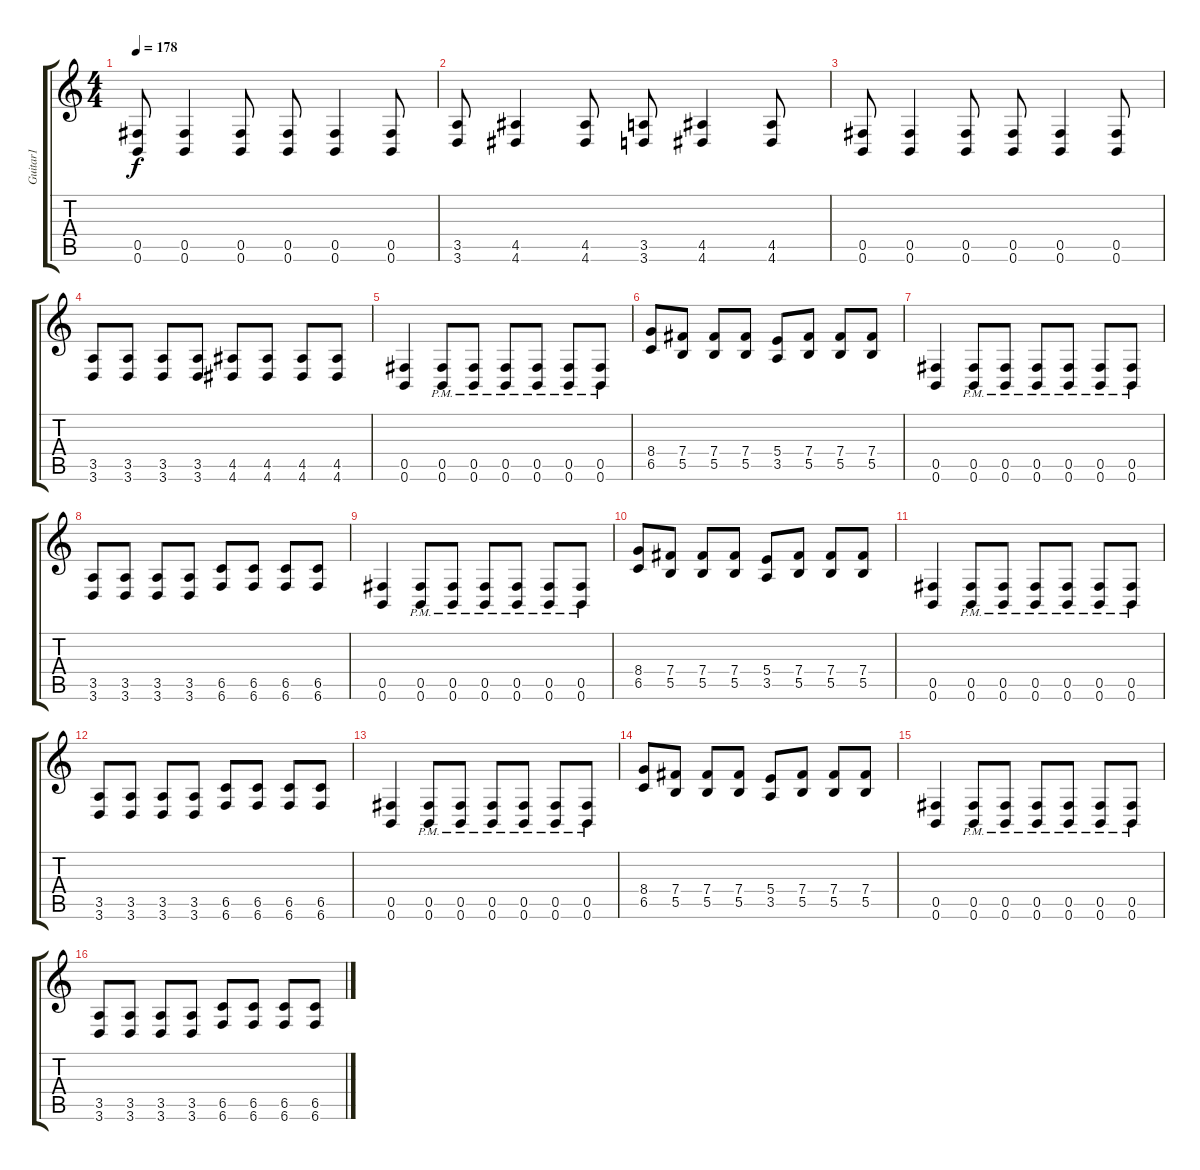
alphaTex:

\track ("Guitar1" "Guitar1") {instrument distortionguitar}
\staff {score tabs}
\tuning (Db4 Ab3 E3 B2 Gb2 B1) {hide}
\ts (4 4)
\tempo 178
\clef g2
\ks c
(0.5 0.6).8{dy f} (0.5 0.6).4 (0.5 0.6).8 (0.5 0.6).8 (0.5 0.6).4 (0.5 0.6).8 |
(3.5 3.6).8 (4.5 4.6).4 (4.5 4.6).8 (3.5 3.6).8 (4.5 4.6).4 (4.5 4.6).8 |
(0.5 0.6).8 (0.5 0.6).4 (0.5 0.6).8 (0.5 0.6).8 (0.5 0.6).4 (0.5 0.6).8 |
(3.5 3.6).8 (3.5 3.6).8 (3.5 3.6).8 (3.5 3.6).8 (4.5 4.6).8 (4.5 4.6).8 (4.5 4.6).8 (4.5 4.6).8 |
(0.5 0.6).4 (0.5{pm} 0.6{pm}).8 (0.5{pm} 0.6{pm}).8 (0.5{pm} 0.6{pm}).8 (0.5{pm} 0.6{pm}).8 (0.5{pm} 0.6{pm}).8 (0.5{pm} 0.6{pm}).8 |
(8.4 6.5).8 (7.4 5.5).8 (7.4 5.5).8 (7.4 5.5).8 (5.4 3.5).8 (7.4 5.5).8 (7.4 5.5).8 (7.4 5.5).8 |
(0.5 0.6).4 (0.5{pm} 0.6{pm}).8 (0.5{pm} 0.6{pm}).8 (0.5{pm} 0.6{pm}).8 (0.5{pm} 0.6{pm}).8 (0.5{pm} 0.6{pm}).8 (0.5{pm} 0.6{pm}).8 |
(3.5 3.6).8 (3.5 3.6).8 (3.5 3.6).8 (3.5 3.6).8 (6.5 6.6).8 (6.5 6.6).8 (6.5 6.6).8 (6.5 6.6).8 |
(0.5 0.6).4 (0.5{pm} 0.6{pm}).8 (0.5{pm} 0.6{pm}).8 (0.5{pm} 0.6{pm}).8 (0.5{pm} 0.6{pm}).8 (0.5{pm} 0.6{pm}).8 (0.5{pm} 0.6{pm}).8 |
(8.4 6.5).8 (7.4 5.5).8 (7.4 5.5).8 (7.4 5.5).8 (5.4 3.5).8 (7.4 5.5).8 (7.4 5.5).8 (7.4 5.5).8 |
(0.5 0.6).4 (0.5{pm} 0.6{pm}).8 (0.5{pm} 0.6{pm}).8 (0.5{pm} 0.6{pm}).8 (0.5{pm} 0.6{pm}).8 (0.5{pm} 0.6{pm}).8 (0.5{pm} 0.6{pm}).8 |
(3.5 3.6).8 (3.5 3.6).8 (3.5 3.6).8 (3.5 3.6).8 (6.5 6.6).8 (6.5 6.6).8 (6.5 6.6).8 (6.5 6.6).8 |
(0.5 0.6).4 (0.5{pm} 0.6{pm}).8 (0.5{pm} 0.6{pm}).8 (0.5{pm} 0.6{pm}).8 (0.5{pm} 0.6{pm}).8 (0.5{pm} 0.6{pm}).8 (0.5{pm} 0.6{pm}).8 |
(8.4 6.5).8 (7.4 5.5).8 (7.4 5.5).8 (7.4 5.5).8 (5.4 3.5).8 (7.4 5.5).8 (7.4 5.5).8 (7.4 5.5).8 |
(0.5 0.6).4 (0.5{pm} 0.6{pm}).8 (0.5{pm} 0.6{pm}).8 (0.5{pm} 0.6{pm}).8 (0.5{pm} 0.6{pm}).8 (0.5{pm} 0.6{pm}).8 (0.5{pm} 0.6{pm}).8 |
(3.5 3.6).8 (3.5 3.6).8 (3.5 3.6).8 (3.5 3.6).8 (6.5 6.6).8 (6.5 6.6).8 (6.5 6.6).8 (6.5 6.6).8
